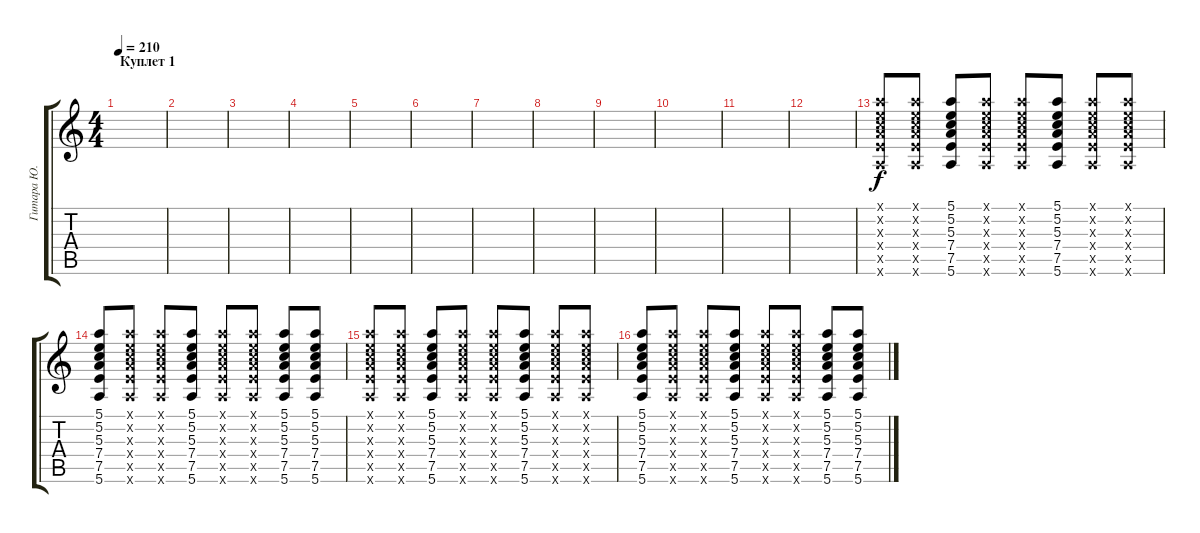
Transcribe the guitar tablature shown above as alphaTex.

\track ("Гитара Ю. Каспаряна" "Гитара Ю. ") {instrument overdrivenguitar}
\staff {score tabs}
\tuning (E4 B3 G3 D3 A2 E2) {hide}
\ts (4 4)
\section ("" "Куплет 1")
\tempo 210
\clef g2
\ks c
|
|
|
|
|
|
|
|
|
|
|
|
(5.1{x} 5.2{x} 5.3{x} 7.4{x} 7.5{x} 5.6{x}).8 (5.1{x} 5.2{x} 5.3{x} 7.4{x} 7.5{x} 5.6{x}).8 (5.1 5.2 5.3 7.4 7.5 5.6).8 (5.1{x} 5.2{x} 5.3{x} 7.4{x} 7.5{x} 5.6{x}).8 (5.1{x} 5.2{x} 5.3{x} 7.4{x} 7.5{x} 5.6{x}).8 (5.1 5.2 5.3 7.4 7.5 5.6).8 (5.1{x} 5.2{x} 5.3{x} 7.4{x} 7.5{x} 5.6{x}).8 (5.1{x} 5.2{x} 5.3{x} 7.4{x} 7.5{x} 5.6{x}).8 |
(5.1 5.2 5.3 7.4 7.5 5.6).8 (5.1{x} 5.2{x} 5.3{x} 7.4{x} 7.5{x} 5.6{x}).8 (5.1{x} 5.2{x} 5.3{x} 7.4{x} 7.5{x} 5.6{x}).8 (5.1 5.2 5.3 7.4 7.5 5.6).8 (5.1{x} 5.2{x} 5.3{x} 7.4{x} 7.5{x} 5.6{x}).8 (5.1{x} 5.2{x} 5.3{x} 7.4{x} 7.5{x} 5.6{x}).8 (5.1 5.2 5.3 7.4 7.5 5.6).8 (5.1 5.2 5.3 7.4 7.5 5.6).8 |
(5.1{x} 5.2{x} 5.3{x} 7.4{x} 7.5{x} 5.6{x}).8 (5.1{x} 5.2{x} 5.3{x} 7.4{x} 7.5{x} 5.6{x}).8 (5.1 5.2 5.3 7.4 7.5 5.6).8 (5.1{x} 5.2{x} 5.3{x} 7.4{x} 7.5{x} 5.6{x}).8 (5.1{x} 5.2{x} 5.3{x} 7.4{x} 7.5{x} 5.6{x}).8 (5.1 5.2 5.3 7.4 7.5 5.6).8 (5.1{x} 5.2{x} 5.3{x} 7.4{x} 7.5{x} 5.6{x}).8 (5.1{x} 5.2{x} 5.3{x} 7.4{x} 7.5{x} 5.6{x}).8 |
(5.1 5.2 5.3 7.4 7.5 5.6).8 (5.1{x} 5.2{x} 5.3{x} 7.4{x} 7.5{x} 5.6{x}).8 (5.1{x} 5.2{x} 5.3{x} 7.4{x} 7.5{x} 5.6{x}).8 (5.1 5.2 5.3 7.4 7.5 5.6).8 (5.1{x} 5.2{x} 5.3{x} 7.4{x} 7.5{x} 5.6{x}).8 (5.1{x} 5.2{x} 5.3{x} 7.4{x} 7.5{x} 5.6{x}).8 (5.1 5.2 5.3 7.4 7.5 5.6).8 (5.1 5.2 5.3 7.4 7.5 5.6).8
